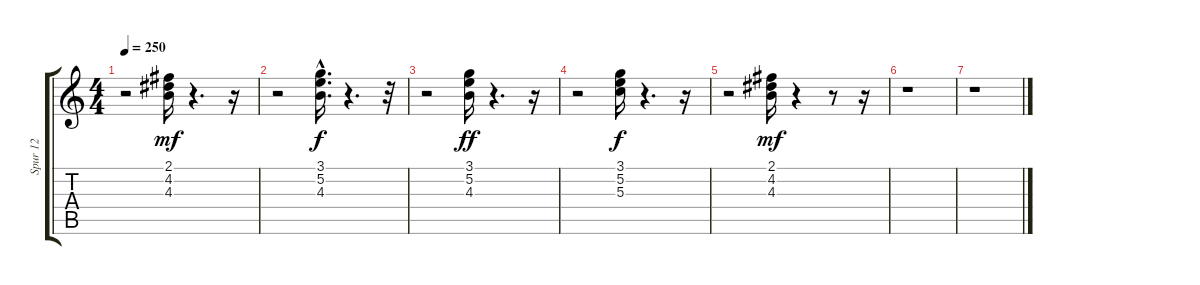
\track ("Spur 12" "Spur 12") {instrument electricguitarclean}
\staff {score tabs}
\tuning (E4 B3 G3 D3 A2 E2) {hide}
\ts (4 4)
\tempo 250
\clef g2
\ks c
r.2{dy f} (2.1 4.2 4.3).16{dy mf} r.4{d} r.16 |
r.2 (3.1{hac} 5.2 4.3).16{d dy f} r.4{d} r.32 |
r.2 (3.1 5.2 4.3).16{dy ff} r.4{d} r.16 |
r.2 (3.1 5.2 5.3).16{dy f} r.4{d} r.16 |
r.2 (2.1 4.2 4.3).16{dy mf} r.4 r.8 r.16 |
r.1 |
r.1
